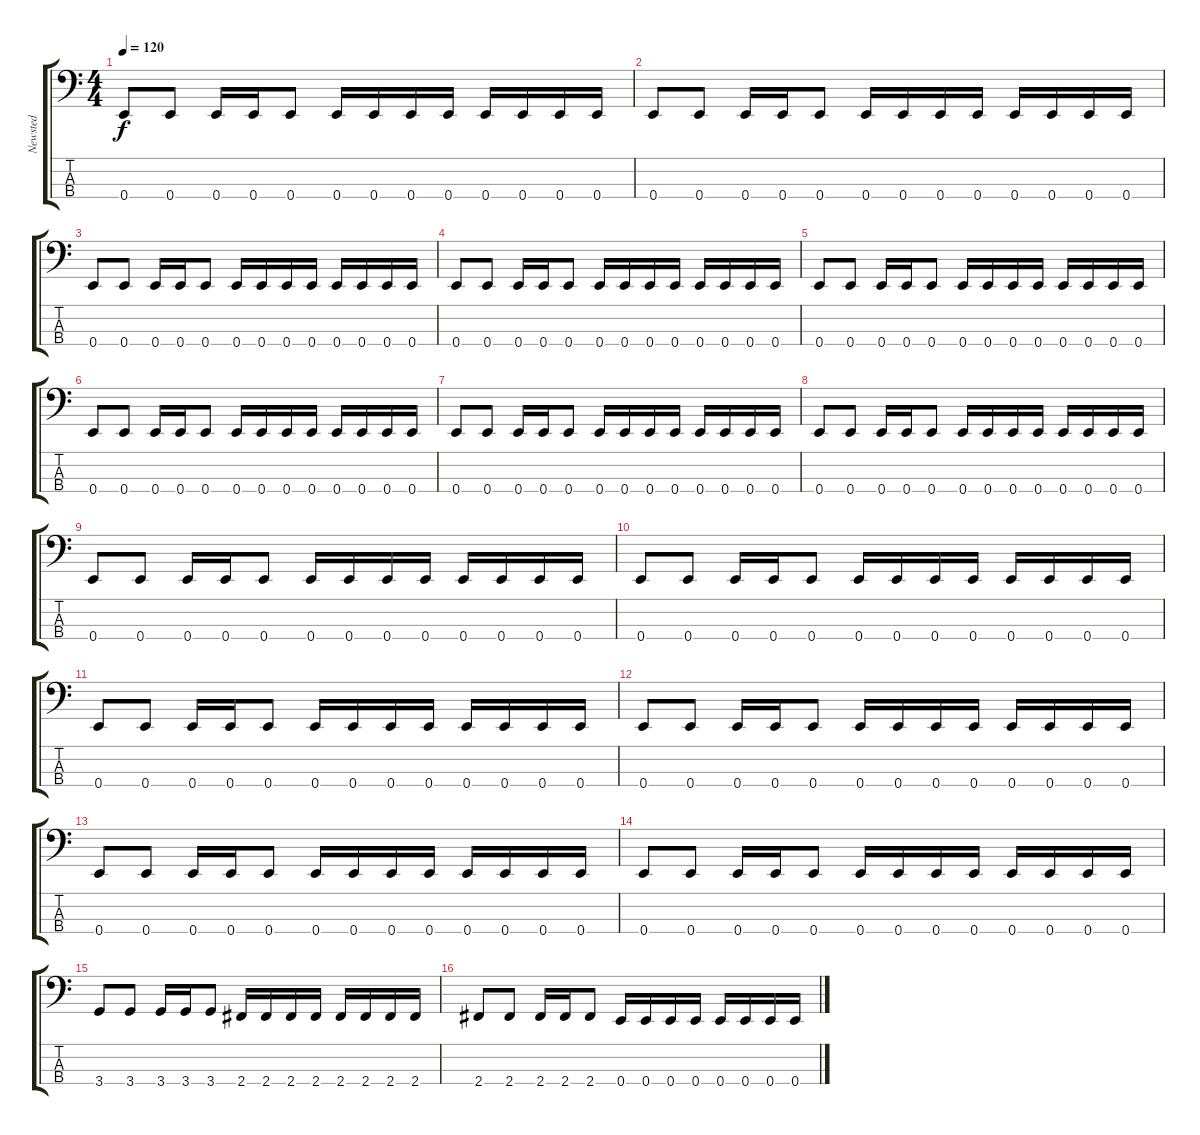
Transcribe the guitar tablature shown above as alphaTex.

\track ("Newsted" "Newsted") {instrument electricbassfinger}
\staff {score tabs}
\tuning (G2 D2 A1 E1) {hide}
\ts (4 4)
\tempo 120
\clef f4
\ks c
0.4.8{dy f volume 0 instrument electricbassfinger} 0.4.8{volume 3} 0.4.16 0.4.16 0.4.8 0.4.16 0.4.16 0.4.16 0.4.16 0.4.16 0.4.16 0.4.16 0.4.16 |
0.4.8 0.4.8 0.4.16 0.4.16 0.4.8 0.4.16 0.4.16 0.4.16 0.4.16 0.4.16 0.4.16 0.4.16 0.4.16 |
0.4.8{volume 6} 0.4.8 0.4.16 0.4.16 0.4.8 0.4.16 0.4.16 0.4.16 0.4.16 0.4.16 0.4.16 0.4.16 0.4.16 |
0.4.8 0.4.8 0.4.16 0.4.16 0.4.8 0.4.16 0.4.16 0.4.16 0.4.16 0.4.16 0.4.16 0.4.16 0.4.16 |
0.4.8{volume 8} 0.4.8 0.4.16 0.4.16 0.4.8 0.4.16 0.4.16 0.4.16 0.4.16 0.4.16 0.4.16 0.4.16 0.4.16 |
0.4.8 0.4.8 0.4.16 0.4.16 0.4.8 0.4.16 0.4.16 0.4.16 0.4.16 0.4.16 0.4.16 0.4.16 0.4.16 |
0.4.8{volume 10} 0.4.8 0.4.16 0.4.16 0.4.8 0.4.16 0.4.16 0.4.16 0.4.16 0.4.16 0.4.16 0.4.16 0.4.16 |
0.4.8 0.4.8 0.4.16 0.4.16 0.4.8 0.4.16 0.4.16 0.4.16 0.4.16 0.4.16 0.4.16 0.4.16 0.4.16 |
0.4.8{volume 12} 0.4.8 0.4.16 0.4.16 0.4.8 0.4.16 0.4.16 0.4.16 0.4.16 0.4.16 0.4.16 0.4.16 0.4.16 |
0.4.8 0.4.8 0.4.16 0.4.16 0.4.8 0.4.16 0.4.16 0.4.16 0.4.16 0.4.16 0.4.16 0.4.16 0.4.16 |
0.4.8{volume 14} 0.4.8 0.4.16 0.4.16 0.4.8 0.4.16 0.4.16 0.4.16 0.4.16 0.4.16 0.4.16 0.4.16 0.4.16 |
0.4.8 0.4.8 0.4.16 0.4.16 0.4.8 0.4.16 0.4.16 0.4.16 0.4.16 0.4.16 0.4.16 0.4.16 0.4.16 |
0.4.8{volume 16} 0.4.8 0.4.16 0.4.16 0.4.8 0.4.16 0.4.16 0.4.16 0.4.16 0.4.16 0.4.16 0.4.16 0.4.16 |
0.4.8 0.4.8 0.4.16 0.4.16 0.4.8 0.4.16 0.4.16 0.4.16 0.4.16 0.4.16 0.4.16 0.4.16 0.4.16 |
3.4.8 3.4.8 3.4.16 3.4.16 3.4.8 2.4.16 2.4.16 2.4.16 2.4.16 2.4.16 2.4.16 2.4.16 2.4.16 |
2.4.8 2.4.8 2.4.16 2.4.16 2.4.8 0.4.16 0.4.16 0.4.16 0.4.16 0.4.16 0.4.16 0.4.16 0.4.16
